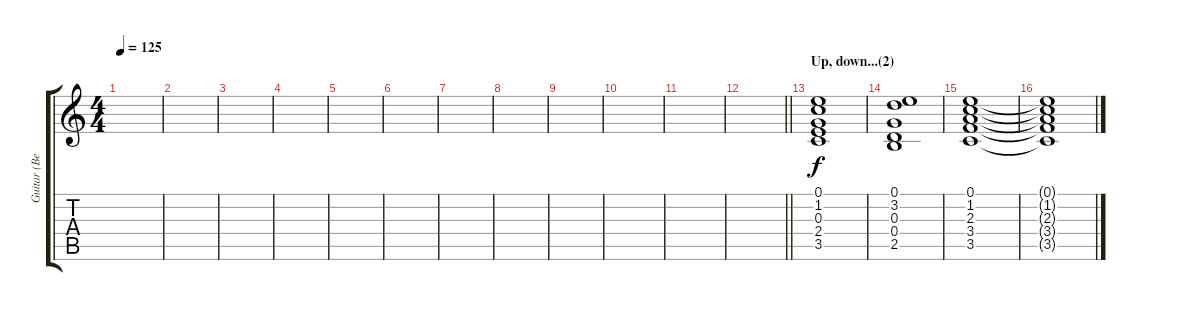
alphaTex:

\track ("Guitar (Bernard)" "Guitar (Be") {instrument electricguitarclean}
\staff {score tabs}
\tuning (E4 B3 G3 D3 A2 E2) {hide}
\ts (4 4)
\tempo 125
\clef g2
\ks c
|
|
|
|
|
|
|
|
|
|
|
\barLineRight lightlight
|
\section ("" "Up, down...(2)")
(0.1 1.2 0.3 2.4 3.5).1 |
(0.1 3.2 0.3 0.4 2.5).1 |
(0.1 1.2 2.3 3.4 3.5).1 |
(0.1{t} 1.2{t} 2.3{t} 3.4{t} 3.5{t}).1
